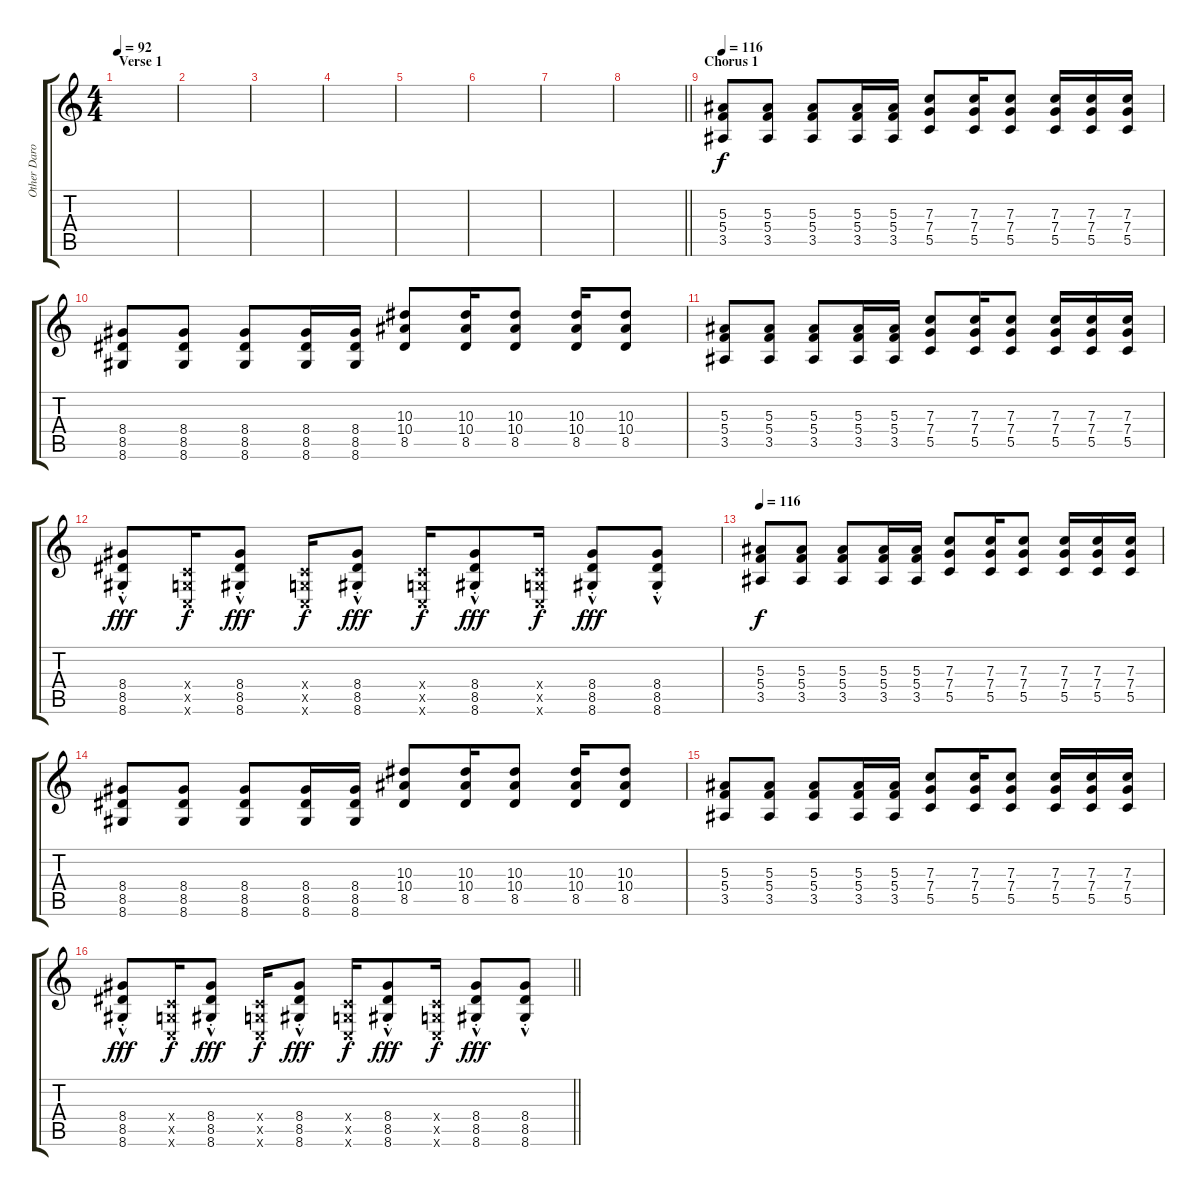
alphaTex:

\track ("Other Daron w/distortion" "Other Daro") {instrument distortionguitar}
\staff {score tabs}
\tuning (D4 A3 F3 C3 G2 C2) {hide}
\ts (4 4)
\section ("" "Verse 1")
\tempo 92
\clef g2
\ks c
|
|
|
|
|
|
|
\barLineRight lightlight
|
\section ("" "Chorus 1")
\tempo 116
(5.3 5.4 3.5).8 (5.3 5.4 3.5).8 (5.3 5.4 3.5).8 (5.3 5.4 3.5).16 (5.3 5.4 3.5).16 (7.3 7.4 5.5).8 (7.3 7.4 5.5).16 (7.3 7.4 5.5).8 (7.3 7.4 5.5).16 (7.3 7.4 5.5).16 (7.3 7.4 5.5).16 |
(8.4 8.5 8.6).8 (8.4 8.5 8.6).8 (8.4 8.5 8.6).8 (8.4 8.5 8.6).16 (8.4 8.5 8.6).16 (10.3 10.4 8.5).8 (10.3 10.4 8.5).16 (10.3 10.4 8.5).8 (10.3 10.4 8.5).16 (10.3 10.4 8.5).8 |
(5.3 5.4 3.5).8 (5.3 5.4 3.5).8 (5.3 5.4 3.5).8 (5.3 5.4 3.5).16 (5.3 5.4 3.5).16 (7.3 7.4 5.5).8 (7.3 7.4 5.5).16 (7.3 7.4 5.5).8 (7.3 7.4 5.5).16 (7.3 7.4 5.5).16 (7.3 7.4 5.5).16 |
(8.4{hac st} 8.5{hac st} 8.6{hac st}).8{dy fff} (0.4{x} 0.5{x} 0.6{x}).16{dy f} (8.4 8.5{hac st} 8.6).8{dy fff} (0.4{x} 0.5{x} 0.6{x}).16{dy f} (8.4 8.5{hac st} 8.6).8{dy fff} (0.4{x} 0.5{x} 0.6{x}).16{dy f} (8.4 8.5{hac st} 8.6).8{dy fff} (0.4{x} 0.5{x} 0.6{x}).16{dy f} (8.4 8.5{hac st} 8.6).8{dy fff} (8.4 8.5{hac st} 8.6).8 |
\tempo 116
(5.3 5.4 3.5).8{dy f} (5.3 5.4 3.5).8 (5.3 5.4 3.5).8 (5.3 5.4 3.5).16 (5.3 5.4 3.5).16 (7.3 7.4 5.5).8 (7.3 7.4 5.5).16 (7.3 7.4 5.5).8 (7.3 7.4 5.5).16 (7.3 7.4 5.5).16 (7.3 7.4 5.5).16 |
(8.4 8.5 8.6).8 (8.4 8.5 8.6).8 (8.4 8.5 8.6).8 (8.4 8.5 8.6).16 (8.4 8.5 8.6).16 (10.3 10.4 8.5).8 (10.3 10.4 8.5).16 (10.3 10.4 8.5).8 (10.3 10.4 8.5).16 (10.3 10.4 8.5).8 |
(5.3 5.4 3.5).8 (5.3 5.4 3.5).8 (5.3 5.4 3.5).8 (5.3 5.4 3.5).16 (5.3 5.4 3.5).16 (7.3 7.4 5.5).8 (7.3 7.4 5.5).16 (7.3 7.4 5.5).8 (7.3 7.4 5.5).16 (7.3 7.4 5.5).16 (7.3 7.4 5.5).16 |
\barLineRight lightlight
(8.4{hac st} 8.5{hac st} 8.6{hac st}).8{dy fff} (0.4{x} 0.5{x} 0.6{x}).16{dy f} (8.4 8.5{hac st} 8.6).8{dy fff} (0.4{x} 0.5{x} 0.6{x}).16{dy f} (8.4 8.5{hac st} 8.6).8{dy fff} (0.4{x} 0.5{x} 0.6{x}).16{dy f} (8.4 8.5{hac st} 8.6).8{dy fff} (0.4{x} 0.5{x} 0.6{x}).16{dy f} (8.4 8.5{hac st} 8.6).8{dy fff} (8.4 8.5{hac st} 8.6).8
